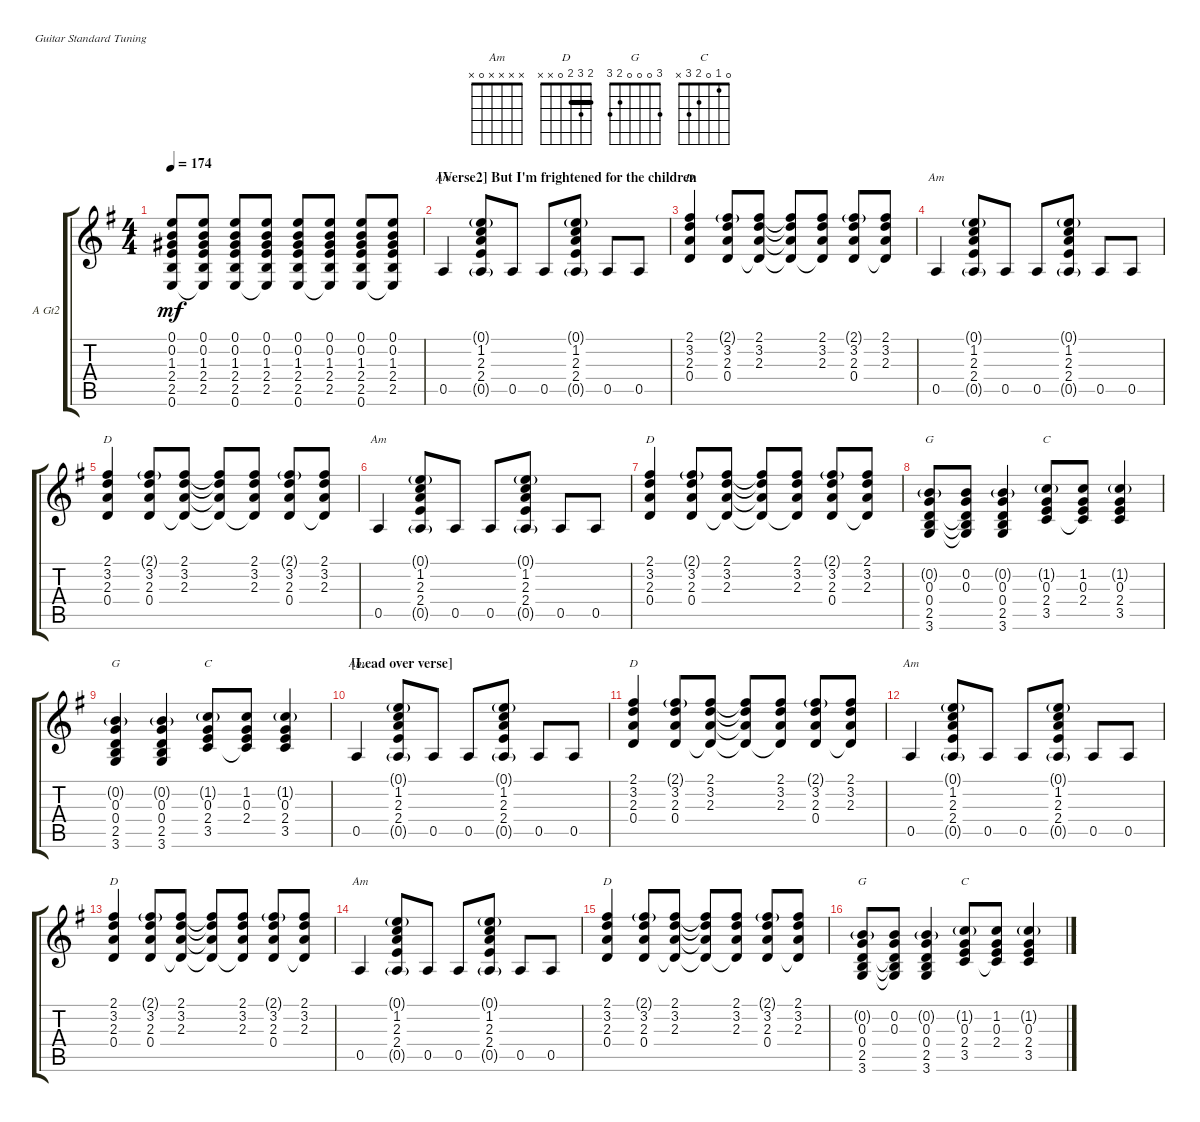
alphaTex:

\bracketExtendMode groupsimilarinstruments
\firstSystemTrackNameOrientation horizontal
\otherSystemsTrackNameOrientation horizontal
\track ("Acoustic Guitar 2" "A Gt2") {instrument electricguitarclean}
\staff {score tabs}
\tuning (E4 B3 G3 D3 A2 E2)
\chord ("Am" x x x x 0 x)
\chord ("D" 2 3 2 0 x x) {barre 2}
\chord ("G" 3 0 0 0 2 3)
\chord ("C" 0 1 0 2 3 x)
\ts (4 4)
\tempo 174
\clef g2
\ks eminor
(0.6 2.5 2.4 1.3 0.2 0.1).8{dy mf} (0.6{t} 2.5 2.4 1.3 0.2 0.1).8 (0.6 2.5 2.4 1.3 0.2 0.1).8 (0.6{t} 2.5 2.4 1.3 0.2 0.1).8 (0.6 2.5 2.4 1.3 0.2 0.1).8 (0.6{t} 2.5 2.4 1.3 0.2 0.1).8 (0.6 2.5 2.4 1.3 0.2 0.1).8 (0.6{t} 2.5 2.4 1.3 0.2 0.1).8 |
\section ("" "[Verse2] But I'm frightened for the children")
0.5.4{ch "Am"} (2.4 2.3 1.2 0.5{g} 0.1{g}).8 0.5.8 0.5.8 (2.4 2.3 1.2 0.5{g} 0.1{g}).8 0.5.8 0.5.8 |
(2.3 3.2 2.1 0.4).4{ch "D"} (2.3 3.2 2.1{g} 0.4).8 (2.3 3.2 2.1 0.4{t}).8 (2.3{t} 3.2{t} 2.1{t} 0.4{t}).8 (2.3 3.2 2.1 0.4{t}).8 (2.3 3.2 2.1{g} 0.4).8 (2.3 3.2 2.1 0.4{t}).8 |
0.5.4{ch "Am"} (2.4 2.3 1.2 0.5{g} 0.1{g}).8 0.5.8 0.5.8 (2.4 2.3 1.2 0.5{g} 0.1{g}).8 0.5.8 0.5.8 |
(2.3 3.2 2.1 0.4).4{ch "D"} (2.3 3.2 2.1{g} 0.4).8 (2.3 3.2 2.1 0.4{t}).8 (2.3{t} 3.2{t} 2.1{t} 0.4{t}).8 (2.3 3.2 2.1 0.4{t}).8 (2.3 3.2 2.1{g} 0.4).8 (2.3 3.2 2.1 0.4{t}).8 |
0.5.4{ch "Am"} (2.4 2.3 1.2 0.5{g} 0.1{g}).8 0.5.8 0.5.8 (2.4 2.3 1.2 0.5{g} 0.1{g}).8 0.5.8 0.5.8 |
(2.3 3.2 2.1 0.4).4{ch "D"} (2.3 3.2 2.1{g} 0.4).8 (2.3 3.2 2.1 0.4{t}).8 (2.3{t} 3.2{t} 2.1{t} 0.4{t}).8 (2.3 3.2 2.1 0.4{t}).8 (2.3 3.2 2.1{g} 0.4).8 (2.3 3.2 2.1 0.4{t}).8 |
(3.6 2.5 0.4 0.3 0.2{g}).8{ch "G"} (3.6{t} 2.5{t} 0.3 0.2 0.4{t}).8 (3.6 2.5 0.4 0.3 0.2{g}).4 (3.5 2.4 0.3 1.2{g}).8{ch "C"} (3.5{t} 2.4 0.3 1.2).8 (3.5 2.4 0.3 1.2{g}).4 |
(3.6 2.5 0.4 0.3 0.2{g}).4{ch "G"} (3.6 2.5 0.4 0.3 0.2{g}).4 (3.5 2.4 0.3 1.2{g}).8{ch "C"} (3.5{t} 2.4 0.3 1.2).8 (3.5 2.4 0.3 1.2{g}).4 |
\section ("" "[Lead over verse]  ")
0.5.4{ch "Am"} (2.4 2.3 1.2 0.5{g} 0.1{g}).8 0.5.8 0.5.8 (2.4 2.3 1.2 0.5{g} 0.1{g}).8 0.5.8 0.5.8 |
(2.3 3.2 2.1 0.4).4{ch "D"} (2.3 3.2 2.1{g} 0.4).8 (2.3 3.2 2.1 0.4{t}).8 (2.3{t} 3.2{t} 2.1{t} 0.4{t}).8 (2.3 3.2 2.1 0.4{t}).8 (2.3 3.2 2.1{g} 0.4).8 (2.3 3.2 2.1 0.4{t}).8 |
0.5.4{ch "Am"} (2.4 2.3 1.2 0.5{g} 0.1{g}).8 0.5.8 0.5.8 (2.4 2.3 1.2 0.5{g} 0.1{g}).8 0.5.8 0.5.8 |
(2.3 3.2 2.1 0.4).4{ch "D"} (2.3 3.2 2.1{g} 0.4).8 (2.3 3.2 2.1 0.4{t}).8 (2.3{t} 3.2{t} 2.1{t} 0.4{t}).8 (2.3 3.2 2.1 0.4{t}).8 (2.3 3.2 2.1{g} 0.4).8 (2.3 3.2 2.1 0.4{t}).8 |
0.5.4{ch "Am"} (2.4 2.3 1.2 0.5{g} 0.1{g}).8 0.5.8 0.5.8 (2.4 2.3 1.2 0.5{g} 0.1{g}).8 0.5.8 0.5.8 |
(2.3 3.2 2.1 0.4).4{ch "D"} (2.3 3.2 2.1{g} 0.4).8 (2.3 3.2 2.1 0.4{t}).8 (2.3{t} 3.2{t} 2.1{t} 0.4{t}).8 (2.3 3.2 2.1 0.4{t}).8 (2.3 3.2 2.1{g} 0.4).8 (2.3 3.2 2.1 0.4{t}).8 |
(3.6 2.5 0.4 0.3 0.2{g}).8{ch "G"} (3.6{t} 2.5{t} 0.3 0.2 0.4{t}).8 (3.6 2.5 0.4 0.3 0.2{g}).4 (3.5 2.4 0.3 1.2{g}).8{ch "C"} (3.5{t} 2.4 0.3 1.2).8 (3.5 2.4 0.3 1.2{g}).4
